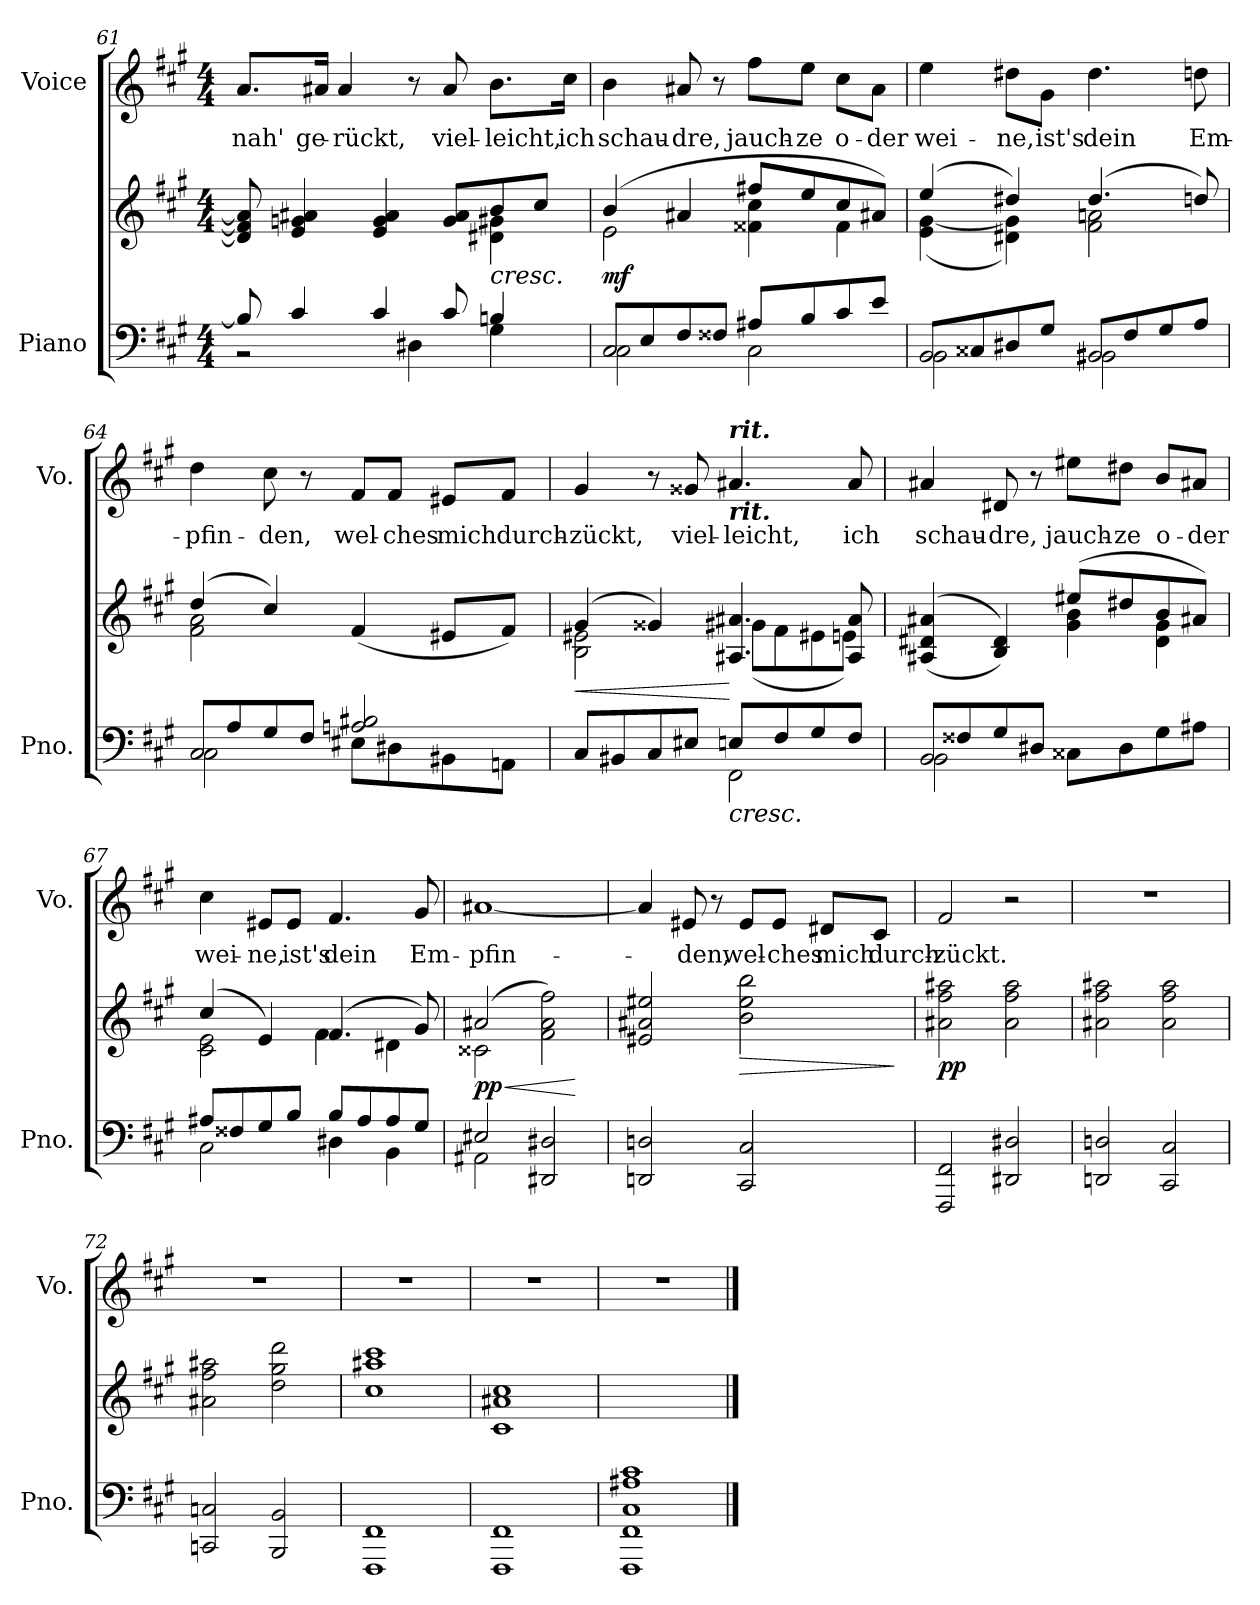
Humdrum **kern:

**kern	**kern	**dynam	**kern	**text
*part2	*part2	*part2	*part1	*part1
*staff3	*staff2	*staff2/3	*staff1	*staff1
*I"Piano	*	*	*I"Voice	*
*I'Pno.	*	*	*I'Vo.	*
*clefF4	*clefG2	*	*clefG2	*
*k[f#c#g#]	*k[f#c#g#]	*	*k[f#c#g#]	*
*M4/4	*M4/4	*	*M4/4	*
=61	=61	=61	=61	=61
*^	*^	*	*	*
!	!	!	!	!	!	!LO:LY:b
8B#/]	2r	8d#/] 8f#/] 8a/]	2.ryy	.	8.a/L	nah'
4c#/	.	4e/ 4gn/ 4a#X/	.	.	.	.
!	!	!	!	!	!	!LO:LY:b
.	.	.	.	.	16a#X/Jk	ge-
!	!	!	!	!	!	!LO:LY:b
.	.	.	.	.	4a#/	-rückt,
4c#/	.	4e/ 4g/ 4a#/	.	.	.	.
.	4D#X\	.	.	.	8r	.
!	!	!	!	!	!	!LO:LY:b
8c#/	.	8g/ 8a#/L	.	.	8a#/	viel-
!	!	!LO:TX:b:i:t=cresc.	!	!	!	!
!	!	!	!	!	!	!LO:LY:b
4Bn/	4G#\	8b/	4d#X\ 4g#X\	.	8.b\L	-leicht,
.	.	8cc#/J	.	.	.	.
!	!	!	!	!	!	!LO:LY:b
.	.	.	.	.	16cc#\Jk	ich
!!LO:LB:g=z
=62	=62	=62	=62	=62	=62	=62
!LO:N:head=open	!	!	!	!LO:DY:b	!	!LO:LY:b
8C#/L	2C#\	(4b/	2e\	mf	4b\	schau-
8E/	.	.	.	.	.	.
!	!	!	!	!	!	!LO:LY:b
8F#/	.	4a#X/	.	.	8a#X/	-dre,
8F##X/J	.	.	.	.	8r	.
!	!	!	!	!	!	!LO:LY:b
8A#X/L	2C#\	8ff#X/L	4f##X\ 4cc#\	.	8ff#\L	jauch-
!	!	!	!	!	!	!LO:LY:b
8B/	.	8ee/	.	.	8ee\J	-ze
!	!	!	!	!	!	!LO:LY:b
8c#/	.	8cc#/	4f##\	.	8cc#\L	o-
!	!	!	!	!	!	!LO:LY:b
8e/J	.	8a#X/J)	.	.	8a#\J	-der
=63	=63	=63	=63	=63	=63	=63
!LO:N:head=open	!	!	!	!	!	!LO:LY:b
8BB/L	2BB\	(4ee/	(4e\ [4g#\	.	4ee\	wei-
8C##X/	.	.	.	.	.	.
!	!	!	!	!	!	!LO:LY:b
8D#X/	.	4dd#X/)	4d#X\ 4g#\])	.	8dd#X\L	-ne,
!	!	!	!	!	!	!LO:LY:b
8G#/J	.	.	.	.	8g#\J	ist's
!LO:N:head=open	!	!	!	!	!	!LO:LY:b
8BB#X/L	2BB#\	(4.dd#/	2f#\ 2an\	.	4.dd#\	dein
8F#/	.	.	.	.	.	.
8G#/	.	.	.	.	.	.
!	!	!	!	!	!	!LO:LY:b
8A/J	.	8ddn/)	.	.	8ddn\	Em-
=64	=64	=64	=64	=64	=64	=64
!LO:N:head=open	!	!	!	!	!	!LO:LY:b
8C#/L	2C#\	(4dd/	2f#\ 2a\	.	4dd\	-pfin-
8A/	.	.	.	.	.	.
!	!	!	!	!	!	!LO:LY:b
8G#/	.	4cc#/)	.	.	8cc#\	-den,
8F#/J	.	.	.	.	8r	.
!	!	!	!	!	!	!LO:LY:b
2An/ 2B#X/	8E#X\L	(<4f#/	2ryy	.	8f#/L	wel-
!	!	!	!	!	!	!LO:LY:b
.	8D#X\	.	.	.	8f#/J	-ches
!	!	!	!	!	!	!LO:LY:b
.	8BB#X\	8e#X/L	.	.	8e#X/L	mich
!	!	!	!	!	!	!LO:LY:b
.	8AAn\J	8f#/J)	.	.	8f#/J	durch-
!!LO:LB:g=z
=65	=65	=65	=65	=65	=65	=65
!	!	!	!	!LO:HP:b	!	!LO:LY:b
8C#/L	2ryy	(4g#/	2B\ 2e#X\	<	4g#/	-zückt,
8BB#X/	.	.	.	.	.	.
8C#/	.	4g##X/)	.	.	8r	.
!	!	!	!	!	!	!LO:LY:b
8E#X/J	.	.	.	.	8g##X/	viel-
!	!	!	!	!	!LO:TX:a:Bi:t=rit.	!
!	!	!	!	!	!LO:TX:b:Bi:t=rit.	!
!LO:TX:b:i:t=cresc.	!	!	!	!	!	!
!	!	!	!	!	!	!LO:LY:b
8En/L	2FF#\	4.A#X/ 4.a#X/	(8g#X\L	[	4.a#X/	-leicht,
8F#/	.	.	8f#\	.	.	.
8G#/	.	.	8e#X\	.	.	.
!	!	!	!	!	!	!LO:LY:b
8F#/J	.	8A#/ 8a#/	8en\J)	.	8a#/	ich
=66	=66	=66	=66	=66	=66	=66
!LO:N:head=open	!	!	!	!	!	!LO:LY:b
8BB/L	2BB\	(<(4A#X/ 4d#X/ 4a#X/	2ryy	.	4a#X/	schau-
8F##X/	.	.	.	.	.	.
!	!	!	!	!	!	!LO:LY:b
8G#/	.	4B/ 4d#/))	.	.	8d#X/	-dre,
8D#X/J	.	.	.	.	8r	.
!	!	!	!	!	!	!LO:LY:b
8C##X\L	2ryy	(8ee#X/L	4g#\ 4b\	.	8ee#X\L	jauch-
!	!	!	!	!	!	!LO:LY:b
8D#\	.	8dd#X/	.	.	8dd#X\J	-ze
!	!	!	!	!	!	!LO:LY:b
8G#\	.	8b/	4d#\ 4g#\	.	8b/L	o-
!	!	!	!	!	!	!LO:LY:b
8A#X\J	.	8a#X/J)	.	.	8a#X/J	-der
=67	=67	=67	=67	=67	=67	=67
!	!	!	!	!	!	!LO:LY:b
8A#X/L	2C#\	(4cc#/	2c#\ 2e\	.	4cc#\	wei-
8F##X/	.	.	.	.	.	.
!	!	!	!	!	!	!LO:LY:b
8G#/	.	4e/)	.	.	8e#X/L	-ne,
!	!	!	!	!	!	!LO:LY:b
8B/J	.	.	.	.	8e#/J	ist's
!	!	!	!LO:N:head=solid	!	!	!LO:LY:b
8B/L	4D#X\	(4.f#/	4f#\	.	4.f#/	dein
8A#/	.	.	.	.	.	.
8A#/	4BB\	.	4d#X\	.	.	.
!	!	!	!	!	!	!LO:LY:b
8G#/J	.	8g#/)	.	.	8g#/	Em-
!!LO:LB:g=z
=68	=68	=68	=68	=68	=68	=68
!	!	!	!	!LO:HP:b	!	!LO:LY:b
!	!	!	!	!LO:DY:n=1:b	!	!
2E#X/	(2AA#X\	(2a#X/	2c##X\	< pp	[1a#X	-pfin-
2DD#X/ 2D#X/	2ryy	2f#\ 2a#\ 2ff#\)	2ryy	.	.	.
*v	*v	*	*	*	*	*
*	*v	*v	*	*	*
.	.	[	.	.
=69	=69	=69	=69	=69
2DDn/ 2Dn/	2e#X/ 2a#X/ 2ee#X/	.	4a#/]	.
!	!	!	!	!LO:LY:b
.	.	.	8e#X/	-den,
.	.	.	8r	.
!	!	!LO:HP:b	!	!LO:LY:b
2CC#/ 2C#/	2b\ 2ee#\ 2bb\	>	8e#/L	wel-
!	!	!	!	!LO:LY:b
.	.	.	8e#/J	-ches
!	!	!	!	!LO:LY:b
.	.	.	8d#X/L	mich
!	!	!	!	!LO:LY:b
.	.	.	8c#/J	durch-
.	.	]	.	.
=70	=70	=70	=70	=70
!	!	!LO:DY:b	!	!LO:LY:b
2FFF#/ 2FF#/	2a#X\ 2ff#\ 2aa#X\	pp	2f#/	-zückt.
2DD#X/ 2D#X/	2a#\ 2ff#\ 2aa#\	.	2r	.
=71	=71	=71	=71	=71
2DDn/ 2Dn/	2a#X\ 2ff#\ 2aa#X\	.	1r	.
2CC#/ 2C#/	2a#\ 2ff#\ 2aa#\	.	.	.
=72	=72	=72	=72	=72
2CCn/ 2Cn/	2a#X\ 2ff#\ 2aa#X\	.	1r	.
2BBB/ 2BB/	2dd\ 2gg#\ 2ddd\	.	.	.
=73	=73	=73	=73	=73
1FFF# 1FF#	1cc# 1aa#X 1ccc#)	.	1r	.
=74	=74	=74	=74	=74
1FFF# 1FF#	1c# 1a#X 1cc#	.	1r	.
=75	=75	=75	=75	=75
*^	*	*	*	*
1C# 1A#X 1c#	1FFF# 1FF#	1ryy	.	1r	.
*v	*v	*	*	*	*
==	==	==	==	==
*-	*-	*-	*-	*-
